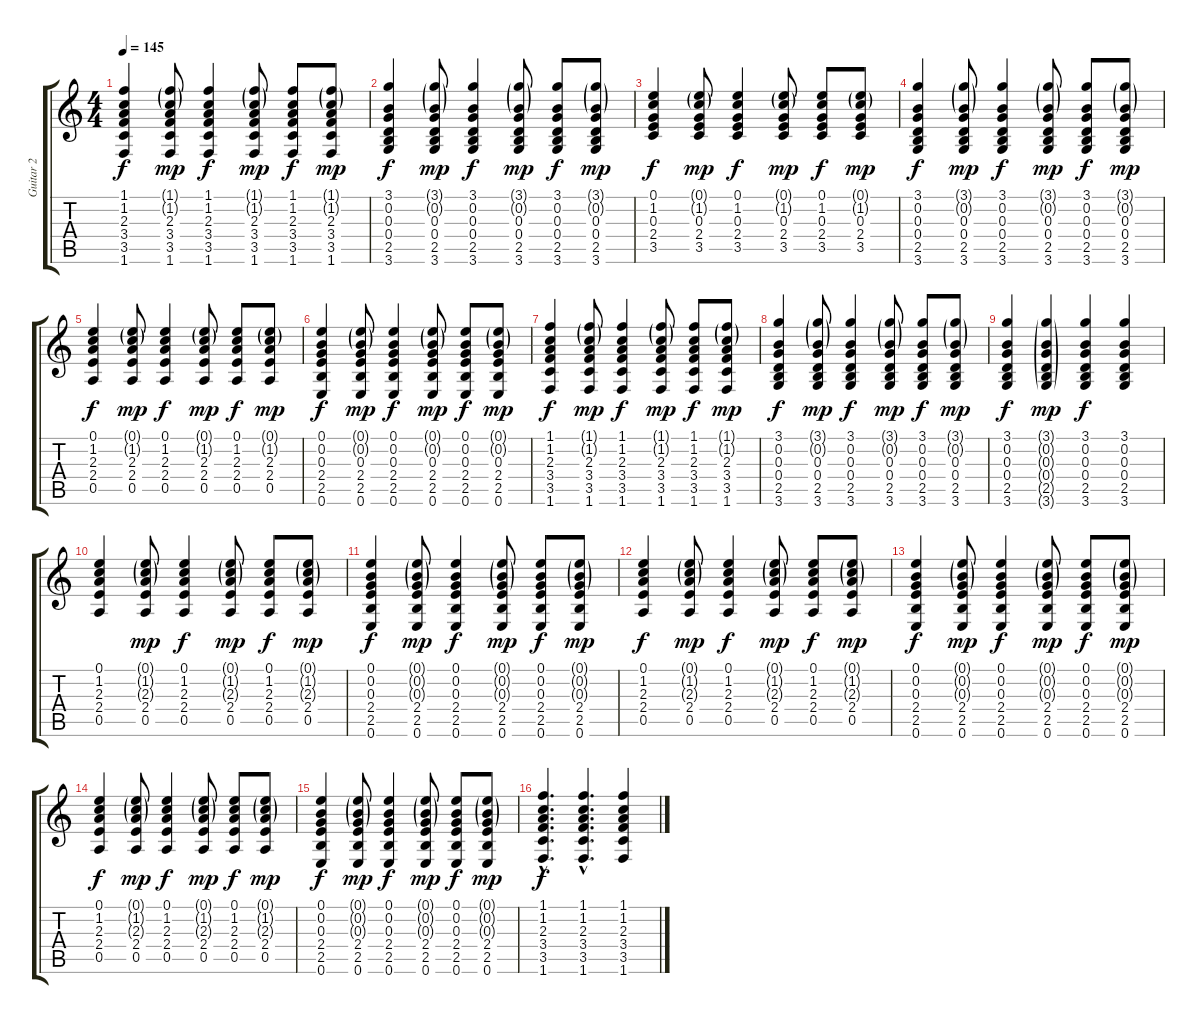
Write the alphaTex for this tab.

\track ("Guitar 2" "Guitar 2") {instrument electricguitarclean}
\staff {score tabs}
\tuning (E4 B3 G3 D3 A2 E2) {hide}
\ts (4 4)
\tempo 145
\clef g2
\ks c
(1.1 1.2 2.3 3.4 3.5 1.6).4{dy f} (1.1{g} 1.2{g} 2.3 3.4 3.5 1.6).8{dy mp} (1.1 1.2 2.3 3.4 3.5 1.6).4{dy f} (1.1{g} 1.2{g} 2.3 3.4 3.5 1.6).8{dy mp} (1.1 1.2 2.3 3.4 3.5 1.6).8{dy f} (1.1{g} 1.2{g} 2.3 3.4 3.5 1.6).8{dy mp} |
(3.1 0.2 0.3 0.4 2.5 3.6).4{dy f} (3.1{g} 0.2{g} 0.3 0.4 2.5 3.6).8{dy mp} (3.1 0.2 0.3 0.4 2.5 3.6).4{dy f} (3.1{g} 0.2{g} 0.3 0.4 2.5 3.6).8{dy mp} (3.1 0.2 0.3 0.4 2.5 3.6).8{dy f} (3.1{g} 0.2{g} 0.3 0.4 2.5 3.6).8{dy mp} |
(0.1 1.2 0.3 2.4 3.5).4{dy f} (0.1{g} 1.2{g} 0.3 2.4 3.5).8{dy mp} (0.1 1.2 0.3 2.4 3.5).4{dy f} (0.1{g} 1.2{g} 0.3 2.4 3.5).8{dy mp} (0.1 1.2 0.3 2.4 3.5).8{dy f} (0.1{g} 1.2{g} 0.3 2.4 3.5).8{dy mp} |
(3.1 0.2 0.3 0.4 2.5 3.6).4{dy f} (3.1{g} 0.2{g} 0.3 0.4 2.5 3.6).8{dy mp} (3.1 0.2 0.3 0.4 2.5 3.6).4{dy f} (3.1{g} 0.2{g} 0.3 0.4 2.5 3.6).8{dy mp} (3.1 0.2 0.3 0.4 2.5 3.6).8{dy f} (3.1{g} 0.2{g} 0.3 0.4 2.5 3.6).8{dy mp} |
(0.1 1.2 2.3 2.4 0.5).4{dy f} (0.1{g} 1.2{g} 2.3 2.4 0.5).8{dy mp} (0.1 1.2 2.3 2.4 0.5).4{dy f} (0.1{g} 1.2{g} 2.3 2.4 0.5).8{dy mp} (0.1 1.2 2.3 2.4 0.5).8{dy f} (0.1{g} 1.2{g} 2.3 2.4 0.5).8{dy mp} |
(0.1 0.2 0.3 2.4 2.5 0.6).4{dy f} (0.1{g} 0.2{g} 0.3 2.4 2.5 0.6).8{dy mp} (0.1 0.2 0.3 2.4 2.5 0.6).4{dy f} (0.1{g} 0.2{g} 0.3 2.4 2.5 0.6).8{dy mp} (0.1 0.2 0.3 2.4 2.5 0.6).8{dy f} (0.1{g} 0.2{g} 0.3 2.4 2.5 0.6).8{dy mp} |
(1.1 1.2 2.3 3.4 3.5 1.6).4{dy f} (1.1{g} 1.2{g} 2.3 3.4 3.5 1.6).8{dy mp} (1.1 1.2 2.3 3.4 3.5 1.6).4{dy f} (1.1{g} 1.2{g} 2.3 3.4 3.5 1.6).8{dy mp} (1.1 1.2 2.3 3.4 3.5 1.6).8{dy f} (1.1{g} 1.2{g} 2.3 3.4 3.5 1.6).8{dy mp} |
(3.1 0.2 0.3 0.4 2.5 3.6).4{dy f} (3.1{g} 0.2{g} 0.3 0.4 2.5 3.6).8{dy mp} (3.1 0.2 0.3 0.4 2.5 3.6).4{dy f} (3.1{g} 0.2{g} 0.3 0.4 2.5 3.6).8{dy mp} (3.1 0.2 0.3 0.4 2.5 3.6).8{dy f} (3.1{g} 0.2{g} 0.3 0.4 2.5 3.6).8{dy mp} |
(3.1 0.2 0.3 0.4 2.5 3.6).4{dy f} (3.1{g} 0.2{g} 0.3{g} 0.4{g} 2.5{g} 3.6{g}).4{dy mp} (3.1 0.2 0.3 0.4 2.5 3.6).4{dy f} (3.1 0.2 0.3 0.4 2.5 3.6).4 |
(0.1 1.2 2.3 2.4 0.5).4 (0.1{g} 1.2{g} 2.3{g} 2.4 0.5).8{dy mp} (0.1 1.2 2.3 2.4 0.5).4{dy f} (0.1{g} 1.2{g} 2.3{g} 2.4 0.5).8{dy mp} (0.1 1.2 2.3 2.4 0.5).8{dy f} (0.1{g} 1.2{g} 2.3{g} 2.4 0.5).8{dy mp} |
(0.1 0.2 0.3 2.4 2.5 0.6).4{dy f} (0.1{g} 0.2{g} 0.3{g} 2.4 2.5 0.6).8{dy mp} (0.1 0.2 0.3 2.4 2.5 0.6).4{dy f} (0.1{g} 0.2{g} 0.3{g} 2.4 2.5 0.6).8{dy mp} (0.1 0.2 0.3 2.4 2.5 0.6).8{dy f} (0.1{g} 0.2{g} 0.3{g} 2.4 2.5 0.6).8{dy mp} |
(0.1 1.2 2.3 2.4 0.5).4{dy f} (0.1{g} 1.2{g} 2.3{g} 2.4 0.5).8{dy mp} (0.1 1.2 2.3 2.4 0.5).4{dy f} (0.1{g} 1.2{g} 2.3{g} 2.4 0.5).8{dy mp} (0.1 1.2 2.3 2.4 0.5).8{dy f} (0.1{g} 1.2{g} 2.3{g} 2.4 0.5).8{dy mp} |
(0.1 0.2 0.3 2.4 2.5 0.6).4{dy f} (0.1{g} 0.2{g} 0.3{g} 2.4 2.5 0.6).8{dy mp} (0.1 0.2 0.3 2.4 2.5 0.6).4{dy f} (0.1{g} 0.2{g} 0.3{g} 2.4 2.5 0.6).8{dy mp} (0.1 0.2 0.3 2.4 2.5 0.6).8{dy f} (0.1{g} 0.2{g} 0.3{g} 2.4 2.5 0.6).8{dy mp} |
(0.1 1.2 2.3 2.4 0.5).4{dy f} (0.1{g} 1.2{g} 2.3{g} 2.4 0.5).8{dy mp} (0.1 1.2 2.3 2.4 0.5).4{dy f} (0.1{g} 1.2{g} 2.3{g} 2.4 0.5).8{dy mp} (0.1 1.2 2.3 2.4 0.5).8{dy f} (0.1{g} 1.2{g} 2.3{g} 2.4 0.5).8{dy mp} |
(0.1 0.2 0.3 2.4 2.5 0.6).4{dy f} (0.1{g} 0.2{g} 0.3{g} 2.4 2.5 0.6).8{dy mp} (0.1 0.2 0.3 2.4 2.5 0.6).4{dy f} (0.1{g} 0.2{g} 0.3{g} 2.4 2.5 0.6).8{dy mp} (0.1 0.2 0.3 2.4 2.5 0.6).8{dy f} (0.1{g} 0.2{g} 0.3{g} 2.4 2.5 0.6).8{dy mp} |
(1.1{hac} 1.2{hac} 2.3{hac} 3.4{hac} 3.5{hac} 1.6{hac}).4{d dy f} (1.1{hac} 1.2{hac} 2.3{hac} 3.4{hac} 3.5{hac} 1.6{hac}).4{d} (1.1 1.2 2.3 3.4 3.5 1.6).4
